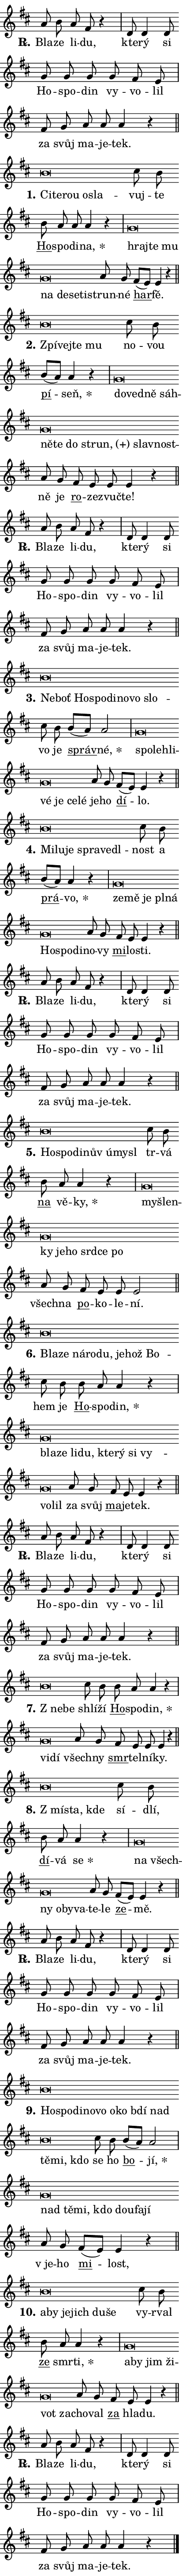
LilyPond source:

\version "2.24.0"
\header { tagline = "" }
\paper {
  indent = 0\cm
  top-margin = 0\cm
  right-margin = 0.13\cm % to fit lyric hyphens
  bottom-margin = 0\cm
  left-margin = 0\cm
  paper-width = 7\cm
  page-breaking = #ly:one-page-breaking
  system-system-spacing.basic-distance = #11
  score-system-spacing.basic-distance = #11
  ragged-last = ##f
}


%% Author: Thomas Morley
%% https://lists.gnu.org/archive/html/lilypond-user/2020-05/msg00002.html
#(define (line-position grob)
"Returns position of @var[grob} in current system:
   @code{'start}, if at first time-step
   @code{'end}, if at last time-step
   @code{'middle} otherwise
"
  (let* ((col (ly:item-get-column grob))
         (ln (ly:grob-object col 'left-neighbor))
         (rn (ly:grob-object col 'right-neighbor))
         (col-to-check-left (if (ly:grob? ln) ln col))
         (col-to-check-right (if (ly:grob? rn) rn col))
         (break-dir-left
           (and
             (ly:grob-property col-to-check-left 'non-musical #f)
             (ly:item-break-dir col-to-check-left)))
         (break-dir-right
           (and
             (ly:grob-property col-to-check-right 'non-musical #f)
             (ly:item-break-dir col-to-check-right))))
        (cond ((eqv? 1 break-dir-left) 'start)
              ((eqv? -1 break-dir-right) 'end)
              (else 'middle))))

#(define (tranparent-at-line-position vctor)
  (lambda (grob)
  "Relying on @code{line-position} select the relevant enry from @var{vctor}.
Used to determine transparency,"
    (case (line-position grob)
      ((end) (not (vector-ref vctor 0)))
      ((middle) (not (vector-ref vctor 1)))
      ((start) (not (vector-ref vctor 2))))))

noteHeadBreakVisibility =
#(define-music-function (break-visibility)(vector?)
"Makes @code{NoteHead}s transparent relying on @var{break-visibility}"
#{
  \override NoteHead.transparent =
    #(tranparent-at-line-position break-visibility)
#})

#(define delete-ledgers-for-transparent-note-heads
  (lambda (grob)
    "Reads whether a @code{NoteHead} is transparent.
If so this @code{NoteHead} is removed from @code{'note-heads} from
@var{grob}, which is supposed to be @code{LedgerLineSpanner}.
As a result ledgers are not printed for this @code{NoteHead}"
    (let* ((nhds-array (ly:grob-object grob 'note-heads))
           (nhds-list
             (if (ly:grob-array? nhds-array)
                 (ly:grob-array->list nhds-array)
                 '()))
           ;; Relies on the transparent-property being done before
           ;; Staff.LedgerLineSpanner.after-line-breaking is executed.
           ;; This is fragile ...
           (to-keep
             (remove
               (lambda (nhd)
                 (ly:grob-property nhd 'transparent #f))
               nhds-list)))
      ;; TODO find a better method to iterate over grob-arrays, similiar
      ;; to filter/remove etc for lists
      ;; For now rebuilt from scratch
      (set! (ly:grob-object grob 'note-heads)  '())
      (for-each
        (lambda (nhd)
          (ly:pointer-group-interface::add-grob grob 'note-heads nhd))
        to-keep))))

squashNotes = {
  \override NoteHead.X-extent = #'(-0.2 . 0.2)
  \override NoteHead.Y-extent = #'(-0.75 . 0)
  \override NoteHead.stencil =
    #(lambda (grob)
       (let ((pos (ly:grob-property grob 'staff-position)))
         (begin
           (if (< pos -7) (display "ERROR: Lower brevis then expected\n") (display "OK: Expected brevis position\n"))
           (if (<= pos -6) ly:text-interface::print ly:note-head::print))))
}
unSquashNotes = {
  \revert NoteHead.X-extent
  \revert NoteHead.Y-extent
  \revert NoteHead.stencil
}

hideNotes = \noteHeadBreakVisibility #begin-of-line-visible
unHideNotes = \noteHeadBreakVisibility #all-visible

% work-around for resetting accidentals
% https://lilypond.org/doc/v2.23/Documentation/notation/displaying-rhythms#unmetered-music
cadenzaMeasure = {
  \cadenzaOff
  \partial 1024 s1024
  \cadenzaOn
}

#(define-markup-command (accent layout props text) (markup?)
  "Underline accented syllable"
  (interpret-markup layout props
    #{\markup \override #'(offset . 4.3) \underline { #text }#}))

responsum = \markup \concat {
  "R" \hspace #-1.05 \path #0.1 #'((moveto 0 0.07) (lineto 0.9 0.8)) \hspace #0.05 "."
}

spaceSize = #0.6828661417322834 % exact space size for TeX Gyre Schola

\layout {
  \context {
    \Staff
    \remove "Time_signature_engraver"
    \override LedgerLineSpanner.after-line-breaking = #delete-ledgers-for-transparent-note-heads
  }
  \context {
    \Lyrics {
      \override LyricSpace.minimum-distance = \spaceSize
      \override LyricText.font-name = #"TeX Gyre Schola"
      \override LyricText.font-size = 1
      \override StanzaNumber.font-name = #"TeX Gyre Schola Bold"
      \override StanzaNumber.font-size = 1
    }
  }
  \context {
    \Score 
    \override NoteHead.text =
      #(lambda (grob) 
        (let ((pos (ly:grob-property grob 'staff-position)))
          #{\markup {
            \combine
              \halign #-0.55 \raise #(if (= pos -6) 0 0.5) \override #'(thickness . 2) \draw-line #'(3.2 . 0)
              \musicglyph "noteheads.sM1"
          }#}))
  }
}

% magnetic-lyrics.ily
%
%   written by
%     Jean Abou Samra <jean@abou-samra.fr>
%     Werner Lemberg <wl@gnu.org>
%
%   adapted by
%     Jiri Hon <jiri.hon@gmail.com>
%
% Version 2022-Apr-15

% https://www.mail-archive.com/lilypond-user@gnu.org/msg149350.html

#(define (Left_hyphen_pointer_engraver context)
   "Collect syllable-hyphen-syllable occurrences in lyrics and store
them in properties.  This engraver only looks to the left.  For
example, if the lyrics input is @code{foo -- bar}, it does the
following.

@itemize @bullet
@item
Set the @code{text} property of the @code{LyricHyphen} grob between
@q{foo} and @q{bar} to @code{foo}.

@item
Set the @code{left-hyphen} property of the @code{LyricText} grob with
text @q{foo} to the @code{LyricHyphen} grob between @q{foo} and
@q{bar}.
@end itemize

Use this auxiliary engraver in combination with the
@code{lyric-@/text::@/apply-@/magnetic-@/offset!} hook."
   (let ((hyphen #f)
         (text #f))
     (make-engraver
      (acknowledgers
       ((lyric-syllable-interface engraver grob source-engraver)
        (set! text grob)))
      (end-acknowledgers
       ((lyric-hyphen-interface engraver grob source-engraver)
        ;(when (not (grob::has-interface grob 'lyric-space-interface))
          (set! hyphen grob)));)
      ((stop-translation-timestep engraver)
       (when (and text hyphen)
         (ly:grob-set-object! text 'left-hyphen hyphen))
       (set! text #f)
       (set! hyphen #f)))))

#(define (lyric-text::apply-magnetic-offset! grob)
   "If the space between two syllables is less than the value in
property @code{LyricText@/.details@/.squash-threshold}, move the right
syllable to the left so that it gets concatenated with the left
syllable.

Use this function as a hook for
@code{LyricText@/.after-@/line-@/breaking} if the
@code{Left_@/hyphen_@/pointer_@/engraver} is active."
   (let ((hyphen (ly:grob-object grob 'left-hyphen #f)))
     (when hyphen
       (let ((left-text (ly:spanner-bound hyphen LEFT)))
         (when (grob::has-interface left-text 'lyric-syllable-interface)
           (let* ((common (ly:grob-common-refpoint grob left-text X))
                  (this-x-ext (ly:grob-extent grob common X))
                  (left-x-ext
                   (begin
                     ;; Trigger magnetism for left-text.
                     (ly:grob-property left-text 'after-line-breaking)
                     (ly:grob-extent left-text common X)))
                  ;; `delta` is the gap width between two syllables.
                  (delta (- (interval-start this-x-ext)
                            (interval-end left-x-ext)))
                  (details (ly:grob-property grob 'details))
                  (threshold (assoc-get 'squash-threshold details 0.2)))
             (when (< delta threshold)
               (let* (;; We have to manipulate the input text so that
                      ;; ligatures crossing syllable boundaries are not
                      ;; disabled.  For languages based on the Latin
                      ;; script this is essentially a beautification.
                      ;; However, for non-Western scripts it can be a
                      ;; necessity.
                      (lt (ly:grob-property left-text 'text))
                      (rt (ly:grob-property grob 'text))
                      (is-space (grob::has-interface hyphen 'lyric-space-interface))
                      (space (if is-space " " ""))
                      (extra-delta (if is-space spaceSize 0))
                      ;; Append new syllable.
                      (ltrt-space (if (and (string? lt) (string? rt))
                                (string-append lt space rt)
                                (make-concat-markup (list lt space rt))))
                      ;; Right-align `ltrt` to the right side.
                      (ltrt-space-markup (grob-interpret-markup
                               grob
                               (make-translate-markup
                                (cons (interval-length this-x-ext) 0)
                                (make-right-align-markup ltrt-space)))))
                 (begin
                   ;; Don't print `left-text`.
                   (ly:grob-set-property! left-text 'stencil #f)
                   ;; Set text and stencil (which holds all collected
                   ;; syllables so far) and shift it to the left.
                   (ly:grob-set-property! grob 'text ltrt-space)
                   (ly:grob-set-property! grob 'stencil ltrt-space-markup)
                   (ly:grob-translate-axis! grob (- (- delta extra-delta)) X))))))))))


#(define (lyric-hyphen::displace-bounds-first grob)
   ;; Make very sure this callback isn't triggered too early.
   (let ((left (ly:spanner-bound grob LEFT))
         (right (ly:spanner-bound grob RIGHT)))
     (ly:grob-property left 'after-line-breaking)
     (ly:grob-property right 'after-line-breaking)
     (ly:lyric-hyphen::print grob)))

squashThreshold = #0.4

\layout {
  \context {
    \Lyrics
    \consists #Left_hyphen_pointer_engraver
    \override LyricText.after-line-breaking =
      #lyric-text::apply-magnetic-offset!
    \override LyricHyphen.stencil = #lyric-hyphen::displace-bounds-first
    \override LyricText.details.squash-threshold = \squashThreshold
    \override LyricHyphen.minimum-distance = 0
    \override LyricHyphen.minimum-length = \squashThreshold
  }
}

squashText = \override LyricText.details.squash-threshold = 9999
unSquashText = \override LyricText.details.squash-threshold = \squashThreshold

leftText = \override LyricText.self-alignment-X = #LEFT
unLeftText = \revert LyricText.self-alignment-X

starOffset = #(lambda (grob) 
                (let ((x_offset (ly:self-alignment-interface::aligned-on-x-parent grob)))
                  (if (= x_offset 0) 0 (+ x_offset 1.2))))

star = #(define-music-function (syllable)(string?)
"Append star separator at the end of a syllable"
#{
  \once \override LyricText.X-offset = #starOffset
  \lyricmode { \markup {
    #syllable
    \override #'((font-name . "TeX Gyre Schola Bold")) \hspace #0.2 \lower #0.65 \larger "*"
  } }
#})

starAccent = #(define-music-function (syllable)(string?)
"Append star separator at the end of a syllable and make accent"
#{
  \once \override LyricText.X-offset = #starOffset
  \lyricmode { \markup {
    \accent #syllable
    \override #'((font-name . "TeX Gyre Schola Bold")) \hspace #0.2 \lower #0.65 \larger "*"
  } }
#})

breath = #(define-music-function (syllable)(string?)
"Append breathing indicator at the end of a syllable"
#{
  \lyricmode { \markup { #syllable "+" } }
#})

optionalBreath = #(define-music-function (syllable)(string?)
"Append optional breathing indicator at the end of a syllable"
#{
  \lyricmode { \markup { #syllable "(+)" } }
#})


\score {
    <<
        \new Voice = "melody" { \cadenzaOn \key d \major \relative { a'8 b a fis r4 \cadenzaMeasure \bar "|" d8 d4 d8 \bar "" g g g \bar "" g fis e \cadenzaMeasure \bar "|" fis g a a a4 r \cadenzaMeasure \bar "||" \break } }
        \new Lyrics \lyricsto "melody" { \lyricmode { \set stanza = \responsum
Bla -- ze li -- du, kte -- rý si Ho -- spo -- din vy -- vo -- lil za svůj ma -- je -- tek. } }
    >>
    \layout {}
}

\score {
    <<
        \new Voice = "melody" { \cadenzaOn \key d \major \relative { \squashNotes b'\breve*1/16 \hideNotes \breve*1/16 \bar "" \breve*1/16 \bar "" \breve*1/16 \breve*1/16 \bar "" \unHideNotes \unSquashNotes cis8 b \bar "" b a a a4 r \cadenzaMeasure \bar "|" \squashNotes g\breve*1/16 \hideNotes \breve*1/16 \bar "" \breve*1/16 \bar "" \breve*1/16 \bar "" \breve*1/16 \bar "" \breve*1/16 \breve*1/16 \bar "" \unHideNotes \unSquashNotes a8 g \bar "" fis[( e)] e4 r \cadenzaMeasure \bar "||" \break } }
        \new Lyrics \lyricsto "melody" { \lyricmode { \set stanza = "1."
\leftText Ci -- \squashText te -- rou o -- sla -- \unLeftText \unSquashText vuj -- te \markup \accent Ho -- spo -- di -- \star na, \leftText hraj -- \squashText te mu na de -- se -- ti -- \unLeftText \unSquashText strun -- né \markup \accent har -- fě. } }
    >>
    \layout {}
}

\score {
    <<
        \new Voice = "melody" { \cadenzaOn \key d \major \relative { \squashNotes b'\breve*1/16 \hideNotes \breve*1/16 \bar "" \breve*1/16 \breve*1/16 \bar "" \unHideNotes \unSquashNotes cis8 b \bar "" b[( a)] a4 r \cadenzaMeasure \bar "|" \squashNotes g\breve*1/16 \hideNotes \breve*1/16 \bar "" \breve*1/16 \bar "" \breve*1/16 \bar "" \breve*1/16 \bar "" \breve*1/16 \bar "" \breve*1/16 \bar "" \breve*1/16 \bar "" \breve*1/16 \breve*1/16 \bar "" \unHideNotes \unSquashNotes a8 g \bar "" fis e e e4 r \cadenzaMeasure \bar "||" \break } }
        \new Lyrics \lyricsto "melody" { \lyricmode { \set stanza = "2."
\leftText Zpí -- \squashText vej -- te mu \unLeftText \unSquashText no -- vou \markup \accent pí -- \star seň, \leftText do -- \squashText ved -- ně sáh -- ně -- te do \optionalBreath strun, slav -- nost -- \unLeftText \unSquashText ně je \markup \accent ro -- ze -- zvuč -- te! } }
    >>
    \layout {}
}

\score {
    <<
        \new Voice = "melody" { \cadenzaOn \key d \major \relative { a'8 b a fis r4 \cadenzaMeasure \bar "|" d8 d4 d8 \bar "" g g g \bar "" g fis e \cadenzaMeasure \bar "|" fis g a a a4 r \cadenzaMeasure \bar "||" \break } }
        \new Lyrics \lyricsto "melody" { \lyricmode { \set stanza = \responsum
Bla -- ze li -- du, kte -- rý si Ho -- spo -- din vy -- vo -- lil za svůj ma -- je -- tek. } }
    >>
    \layout {}
}

\score {
    <<
        \new Voice = "melody" { \cadenzaOn \key d \major \relative { \squashNotes b'\breve*1/16 \hideNotes \breve*1/16 \bar "" \breve*1/16 \bar "" \breve*1/16 \bar "" \breve*1/16 \bar "" \breve*1/16 \bar "" \breve*1/16 \breve*1/16 \bar "" \unHideNotes \unSquashNotes cis8 b \bar "" b[( a)] a2 \cadenzaMeasure \bar "|" \squashNotes g\breve*1/16 \hideNotes \breve*1/16 \bar "" \breve*1/16 \bar "" \breve*1/16 \bar "" \breve*1/16 \bar "" \breve*1/16 \breve*1/16 \bar "" \unHideNotes \unSquashNotes a8 g \bar "" fis[( e)] e4 r \cadenzaMeasure \bar "||" \break } }
        \new Lyrics \lyricsto "melody" { \lyricmode { \set stanza = "3."
\leftText Ne -- \squashText boť Ho -- spo -- di -- no -- vo slo -- \unLeftText \unSquashText vo je \markup \accent správ -- \star né, \leftText spo -- \squashText leh -- li -- vé je ce -- lé \unLeftText \unSquashText je -- ho \markup \accent dí -- lo. } }
    >>
    \layout {}
}

\score {
    <<
        \new Voice = "melody" { \cadenzaOn \key d \major \relative { \squashNotes b'\breve*1/16 \hideNotes \breve*1/16 \bar "" \breve*1/16 \bar "" \breve*1/16 \bar "" \breve*1/16 \breve*1/16 \bar "" \unHideNotes \unSquashNotes cis8 b \bar "" b[( a)] a4 r \cadenzaMeasure \bar "|" \squashNotes g\breve*1/16 \hideNotes \breve*1/16 \bar "" \breve*1/16 \bar "" \breve*1/16 \bar "" \breve*1/16 \bar "" \breve*1/16 \bar "" \breve*1/16 \breve*1/16 \bar "" \unHideNotes \unSquashNotes a8 g \bar "" fis e e4 r \cadenzaMeasure \bar "||" \break } }
        \new Lyrics \lyricsto "melody" { \lyricmode { \set stanza = "4."
\leftText Mi -- \squashText lu -- je spra -- ve -- dl -- \unLeftText \unSquashText nost a \markup \accent prá -- \star vo, \leftText ze -- \squashText mě je pl -- ná Ho -- spo -- di -- \unLeftText \unSquashText no -- vy \markup \accent mi -- lo -- sti. } }
    >>
    \layout {}
}

\score {
    <<
        \new Voice = "melody" { \cadenzaOn \key d \major \relative { a'8 b a fis r4 \cadenzaMeasure \bar "|" d8 d4 d8 \bar "" g g g \bar "" g fis e \cadenzaMeasure \bar "|" fis g a a a4 r \cadenzaMeasure \bar "||" \break } }
        \new Lyrics \lyricsto "melody" { \lyricmode { \set stanza = \responsum
Bla -- ze li -- du, kte -- rý si Ho -- spo -- din vy -- vo -- lil za svůj ma -- je -- tek. } }
    >>
    \layout {}
}

\score {
    <<
        \new Voice = "melody" { \cadenzaOn \key d \major \relative { \squashNotes b'\breve*1/16 \hideNotes \breve*1/16 \bar "" \breve*1/16 \bar "" \breve*1/16 \bar "" \breve*1/16 \bar "" \breve*1/16 \breve*1/16 \bar "" \unHideNotes \unSquashNotes cis8 b \bar "" b a a4 r \cadenzaMeasure \bar "|" \squashNotes g\breve*1/16 \hideNotes \breve*1/16 \bar "" \breve*1/16 \bar "" \breve*1/16 \bar "" \breve*1/16 \bar "" \breve*1/16 \bar "" \breve*1/16 \breve*1/16 \bar "" \unHideNotes \unSquashNotes a8 g \bar "" fis e e e2 \cadenzaMeasure \bar "||" \break } }
        \new Lyrics \lyricsto "melody" { \lyricmode { \set stanza = "5."
\leftText Ho -- \squashText spo -- di -- nův ú -- my -- sl \unLeftText \unSquashText tr -- vá \markup \accent na vě -- \star ky, \leftText my -- \squashText šlen -- ky je -- ho srd -- ce po \unLeftText \unSquashText všech -- na \markup \accent po -- ko -- le -- ní. } }
    >>
    \layout {}
}

\score {
    <<
        \new Voice = "melody" { \cadenzaOn \key d \major \relative { \squashNotes b'\breve*1/16 \hideNotes \breve*1/16 \bar "" \breve*1/16 \bar "" \breve*1/16 \bar "" \breve*1/16 \bar "" \breve*1/16 \bar "" \breve*1/16 \breve*1/16 \bar "" \unHideNotes \unSquashNotes cis8 b \bar "" b a a4 r \cadenzaMeasure \bar "|" \squashNotes g\breve*1/16 \hideNotes \breve*1/16 \bar "" \breve*1/16 \bar "" \breve*1/16 \bar "" \breve*1/16 \bar "" \breve*1/16 \bar "" \breve*1/16 \bar "" \breve*1/16 \bar "" \breve*1/16 \breve*1/16 \bar "" \unHideNotes \unSquashNotes a8 g \bar "" fis e e4 r \cadenzaMeasure \bar "||" \break } }
        \new Lyrics \lyricsto "melody" { \lyricmode { \set stanza = "6."
\leftText Bla -- \squashText ze ná -- ro -- du, je -- hož Bo -- \unLeftText \unSquashText hem je \markup \accent Ho -- spo -- \star din, \leftText bla -- \squashText ze li -- du, kte -- rý si vy -- vo -- lil \unLeftText \unSquashText za svůj \markup \accent ma -- je -- tek. } }
    >>
    \layout {}
}

\score {
    <<
        \new Voice = "melody" { \cadenzaOn \key d \major \relative { a'8 b a fis r4 \cadenzaMeasure \bar "|" d8 d4 d8 \bar "" g g g \bar "" g fis e \cadenzaMeasure \bar "|" fis g a a a4 r \cadenzaMeasure \bar "||" \break } }
        \new Lyrics \lyricsto "melody" { \lyricmode { \set stanza = \responsum
Bla -- ze li -- du, kte -- rý si Ho -- spo -- din vy -- vo -- lil za svůj ma -- je -- tek. } }
    >>
    \layout {}
}

\score {
    <<
        \new Voice = "melody" { \cadenzaOn \key d \major \relative { \squashNotes b'\breve*1/16 \hideNotes \breve*1/16 \bar "" \unHideNotes \unSquashNotes cis8 b \bar "" b a a4 r \cadenzaMeasure \bar "|" \squashNotes g\breve*1/16 \hideNotes \breve*1/16 \bar "" \unHideNotes \unSquashNotes a8 g \bar "" fis e e e4 r \cadenzaMeasure \bar "||" \break } }
        \new Lyrics \lyricsto "melody" { \lyricmode { \set stanza = "7."
\leftText "Z ne" -- \squashText be \unLeftText \unSquashText shlí -- ží \markup \accent Ho -- spo -- \star din, \leftText vi -- \squashText dí \unLeftText \unSquashText všech -- ny \markup \accent smr -- tel -- ní -- ky. } }
    >>
    \layout {}
}

\score {
    <<
        \new Voice = "melody" { \cadenzaOn \key d \major \relative { \squashNotes b'\breve*1/16 \hideNotes \breve*1/16 \breve*1/16 \bar "" \unHideNotes \unSquashNotes cis8 b \bar "" b a a4 r \cadenzaMeasure \bar "|" \squashNotes g\breve*1/16 \hideNotes \breve*1/16 \bar "" \breve*1/16 \bar "" \breve*1/16 \bar "" \breve*1/16 \breve*1/16 \bar "" \unHideNotes \unSquashNotes a8 g \bar "" fis[( e)] e4 r \cadenzaMeasure \bar "||" \break } }
        \new Lyrics \lyricsto "melody" { \lyricmode { \set stanza = "8."
\leftText "Z mí" -- \squashText sta, kde \unLeftText \unSquashText sí -- dlí, \markup \accent dí -- vá \star se \leftText na \squashText všech -- ny o -- by -- va -- \unLeftText \unSquashText te -- le \markup \accent ze -- mě. } }
    >>
    \layout {}
}

\score {
    <<
        \new Voice = "melody" { \cadenzaOn \key d \major \relative { a'8 b a fis r4 \cadenzaMeasure \bar "|" d8 d4 d8 \bar "" g g g \bar "" g fis e \cadenzaMeasure \bar "|" fis g a a a4 r \cadenzaMeasure \bar "||" \break } }
        \new Lyrics \lyricsto "melody" { \lyricmode { \set stanza = \responsum
Bla -- ze li -- du, kte -- rý si Ho -- spo -- din vy -- vo -- lil za svůj ma -- je -- tek. } }
    >>
    \layout {}
}

\score {
    <<
        \new Voice = "melody" { \cadenzaOn \key d \major \relative { \squashNotes b'\breve*1/16 \hideNotes \breve*1/16 \bar "" \breve*1/16 \bar "" \breve*1/16 \bar "" \breve*1/16 \bar "" \breve*1/16 \bar "" \breve*1/16 \bar "" \breve*1/16 \bar "" \breve*1/16 \bar "" \breve*1/16 \bar "" \breve*1/16 \breve*1/16 \bar "" \unHideNotes \unSquashNotes cis8 b \bar "" b[( a)] a2 \cadenzaMeasure \bar "|" \squashNotes g\breve*1/16 \hideNotes \breve*1/16 \bar "" \breve*1/16 \bar "" \breve*1/16 \bar "" \breve*1/16 \bar "" \breve*1/16 \breve*1/16 \bar "" \unHideNotes \unSquashNotes a8 g \bar "" fis[( e)] e4 r \cadenzaMeasure \bar "||" \break } }
        \new Lyrics \lyricsto "melody" { \lyricmode { \set stanza = "9."
\leftText Ho -- \squashText spo -- di -- no -- vo o -- ko bdí nad tě -- mi, kdo \unLeftText \unSquashText se ho \markup \accent bo -- \star jí, \leftText nad \squashText tě -- mi, kdo dou -- fa -- jí \unLeftText \unSquashText "v je" -- ho \markup \accent mi -- lost, } }
    >>
    \layout {}
}

\score {
    <<
        \new Voice = "melody" { \cadenzaOn \key d \major \relative { \squashNotes b'\breve*1/16 \hideNotes \breve*1/16 \bar "" \breve*1/16 \bar "" \breve*1/16 \bar "" \breve*1/16 \breve*1/16 \bar "" \unHideNotes \unSquashNotes cis8 b \bar "" b a a4 r \cadenzaMeasure \bar "|" \squashNotes g\breve*1/16 \hideNotes \breve*1/16 \bar "" \breve*1/16 \bar "" \breve*1/16 \bar "" \breve*1/16 \breve*1/16 \bar "" \unHideNotes \unSquashNotes a8 g \bar "" fis e e4 r \cadenzaMeasure \bar "||" \break } }
        \new Lyrics \lyricsto "melody" { \lyricmode { \set stanza = "10."
\leftText a -- \squashText by je -- jich du -- še \unLeftText \unSquashText vy -- rval \markup \accent ze smr -- \star ti, \leftText a -- \squashText by jim ži -- vot za -- \unLeftText \unSquashText cho -- val \markup \accent za hla -- du. } }
    >>
    \layout {}
}

\score {
    <<
        \new Voice = "melody" { \cadenzaOn \key d \major \relative { a'8 b a fis r4 \cadenzaMeasure \bar "|" d8 d4 d8 \bar "" g g g \bar "" g fis e \cadenzaMeasure \bar "|" fis g a a a4 r \cadenzaMeasure \bar "||" \break } \bar "|." }
        \new Lyrics \lyricsto "melody" { \lyricmode { \set stanza = \responsum
Bla -- ze li -- du, kte -- rý si Ho -- spo -- din vy -- vo -- lil za svůj ma -- je -- tek. } }
    >>
    \layout {}
}
